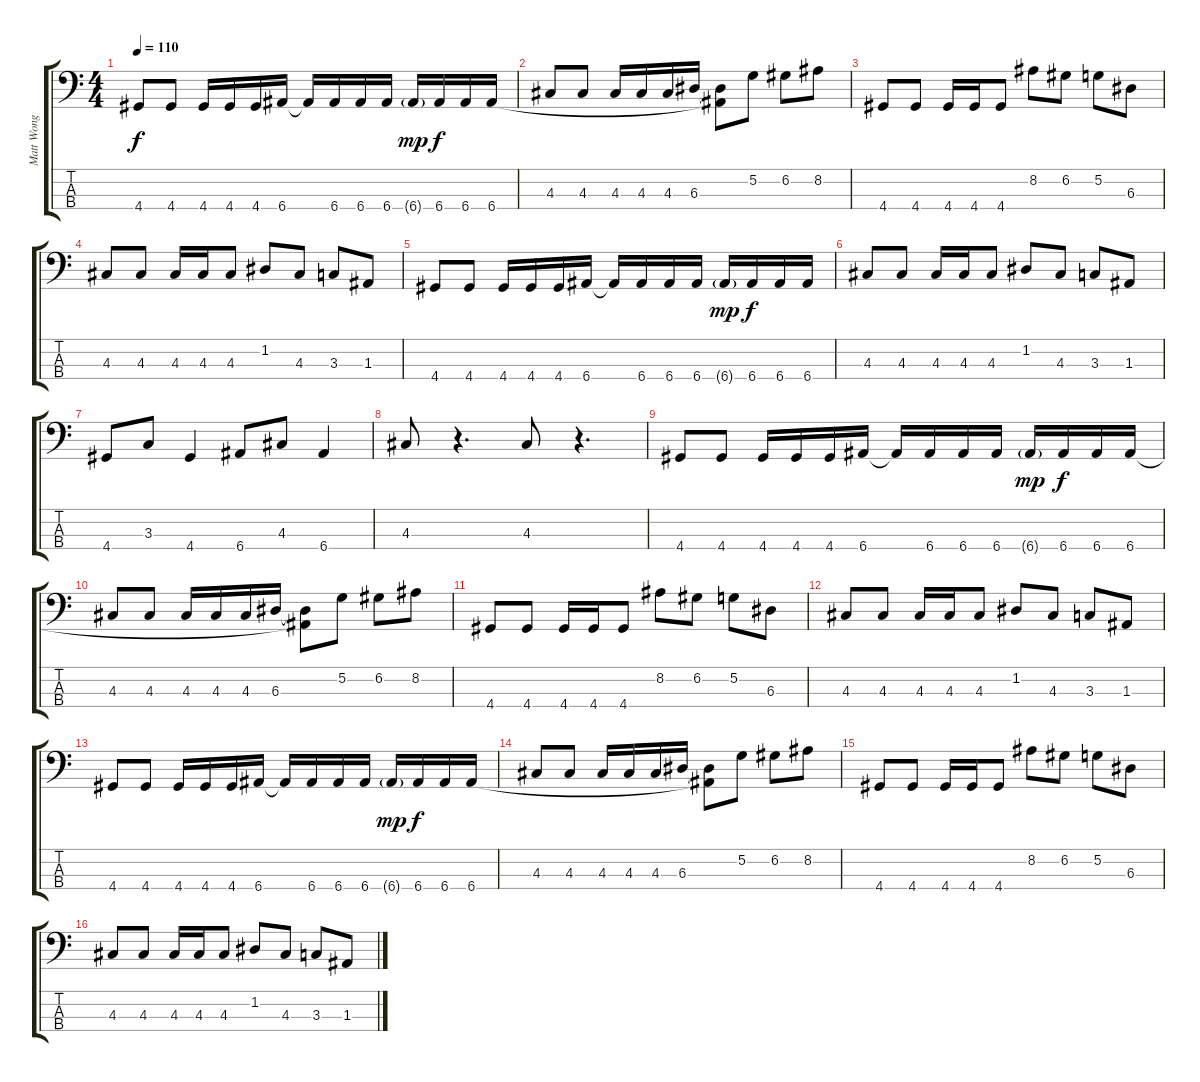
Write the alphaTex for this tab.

\track ("Matt Wong" "Matt Wong") {instrument electricbasspick}
\staff {score tabs}
\tuning (G2 D2 A1 E1) {hide}
\ts (4 4)
\tempo 110
\clef f4
\ks c
4.4.8{dy f} 4.4.8 4.4.16 4.4.16 4.4.16 6.4.16 6.4{t}.16 6.4.16 6.4.16 6.4.16 6.4{g}.16{dy mp} 6.4.16{dy f} 6.4.16 6.4.16 |
4.3.8 4.3.8 4.3.16 4.3.16 4.3.16 6.3.16 (6.3{t} 6.4{t}).8 5.2.8 6.2.8 8.2.8 |
4.4.8 4.4.8 4.4.16 4.4.16 4.4.8 8.2.8 6.2.8 5.2.8 6.3.8 |
4.3.8 4.3.8 4.3.16 4.3.16 4.3.8 1.2.8 4.3.8 3.3.8 1.3.8 |
4.4.8 4.4.8 4.4.16 4.4.16 4.4.16 6.4.16 6.4{t}.16 6.4.16 6.4.16 6.4.16 6.4{g}.16{dy mp} 6.4.16{dy f} 6.4.16 6.4.16 |
4.3.8 4.3.8 4.3.16 4.3.16 4.3.8 1.2.8 4.3.8 3.3.8 1.3.8 |
4.4.8 3.3.8 4.4.4 6.4.8 4.3.8 6.4.4 |
4.3.8 r.4{d} 4.3.8 r.4{d} |
4.4.8 4.4.8 4.4.16 4.4.16 4.4.16 6.4.16 6.4{t}.16 6.4.16 6.4.16 6.4.16 6.4{g}.16{dy mp} 6.4.16{dy f} 6.4.16 6.4.16 |
4.3.8 4.3.8 4.3.16 4.3.16 4.3.16 6.3.16 (6.3{t} 6.4{t}).8 5.2.8 6.2.8 8.2.8 |
4.4.8 4.4.8 4.4.16 4.4.16 4.4.8 8.2.8 6.2.8 5.2.8 6.3.8 |
4.3.8 4.3.8 4.3.16 4.3.16 4.3.8 1.2.8 4.3.8 3.3.8 1.3.8 |
4.4.8 4.4.8 4.4.16 4.4.16 4.4.16 6.4.16 6.4{t}.16 6.4.16 6.4.16 6.4.16 6.4{g}.16{dy mp} 6.4.16{dy f} 6.4.16 6.4.16 |
4.3.8 4.3.8 4.3.16 4.3.16 4.3.16 6.3.16 (6.3{t} 6.4{t}).8 5.2.8 6.2.8 8.2.8 |
4.4.8 4.4.8 4.4.16 4.4.16 4.4.8 8.2.8 6.2.8 5.2.8 6.3.8 |
4.3.8 4.3.8 4.3.16 4.3.16 4.3.8 1.2.8 4.3.8 3.3.8 1.3.8
